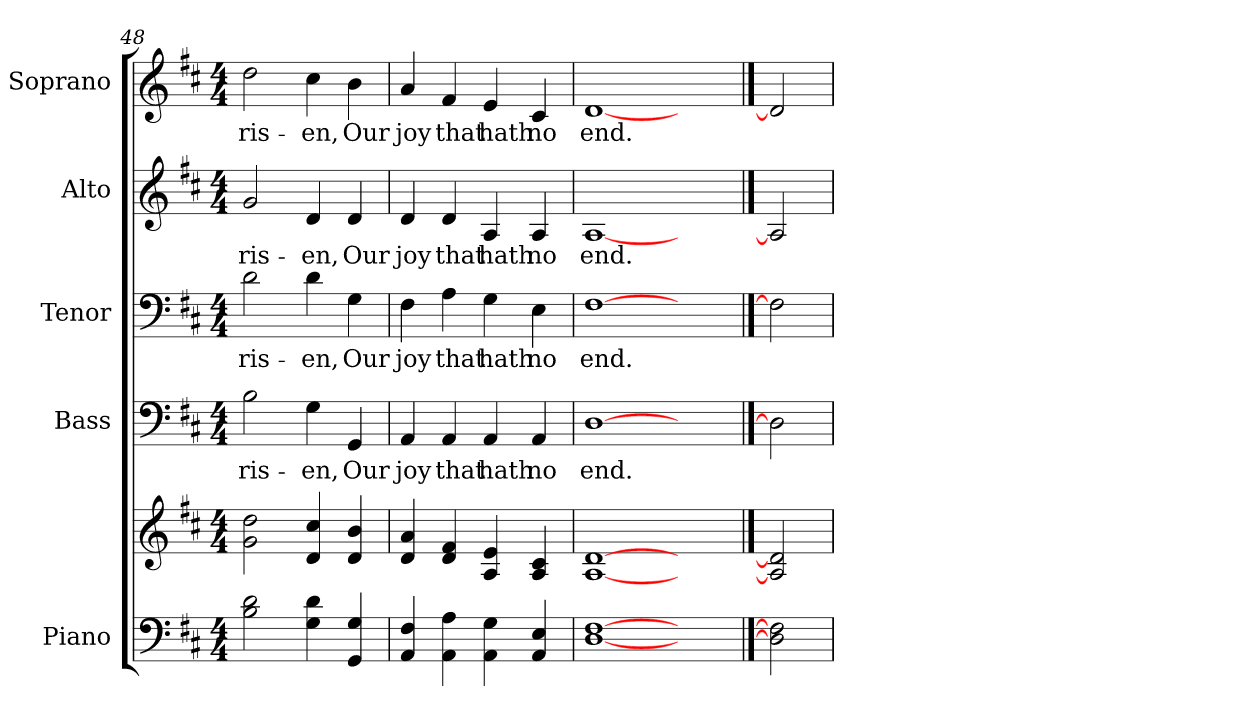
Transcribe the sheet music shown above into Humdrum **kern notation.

**kern	**kern	**kern	**text	**kern	**text	**kern	**text	**kern	**text
*part5	*part5	*part4	*part4	*part3	*part3	*part2	*part2	*part1	*part1
*staff6	*staff5	*staff4	*staff4	*staff3	*staff3	*staff2	*staff2	*staff1	*staff1
*I"Piano	*	*I"Bass	*	*I"Tenor	*	*I"Alto	*	*I"Soprano	*
*I'Pno.	*	*I'B.	*	*I'T.	*	*I'A.	*	*I'S.	*
*clefF4	*clefG2	*clefF4	*	*clefF4	*	*clefG2	*	*clefG2	*
*k[f#c#]	*k[f#c#]	*k[f#c#]	*	*k[f#c#]	*	*k[f#c#]	*	*k[f#c#]	*
*D:	*D:	*D:	*	*D:	*	*D:	*	*D:	*
*M4/4	*M4/4	*M4/4	*	*M4/4	*	*M4/4	*	*M4/4	*
=48	=48	=48	=48	=48	=48	=48	=48	=48	=48
!	!	!	!LO:LY:b:color=#000000	!	!	!	!	!	!
!	!	!	!	!	!LO:LY:b:color=#000000	!	!	!	!
!	!	!	!	!	!	!	!LO:LY:b:color=#000000	!	!
!	!	!	!	!	!	!	!	!	!LO:LY:b:color=#000000
2Bi\ 2di	2gi\ 2ddi	2Bi\	ris-	2di\	ris-	2gi/	ris-	2ddi\	ris-
!	!	!	!LO:LY:b:color=#000000	!	!	!	!	!	!
!	!	!	!	!	!LO:LY:b:color=#000000	!	!	!	!
!	!	!	!	!	!	!	!LO:LY:b:color=#000000	!	!
!	!	!	!	!	!	!	!	!	!LO:LY:b:color=#000000
4Gi\ 4di	4di/ 4cc#i	4Gi\	-en,	4di\	-en,	4di/	-en,	4cc#i\	-en,
!	!	!	!LO:LY:b:color=#000000	!	!	!	!	!	!
!	!	!	!	!	!LO:LY:b:color=#000000	!	!	!	!
!	!	!	!	!	!	!	!LO:LY:b:color=#000000	!	!
!	!	!	!	!	!	!	!	!	!LO:LY:b:color=#000000
4GGi/ 4Gi	4di/ 4bi	4GGi/	Our	4Gi\	Our	4di/	Our	4bi\	Our
!!LO:PB:g=z
=49	=49	=49	=49	=49	=49	=49	=49	=49	=49
!	!	!	!LO:LY:b:color=#000000	!	!	!	!	!	!
!	!	!	!	!	!LO:LY:b:color=#000000	!	!	!	!
!	!	!	!	!	!	!	!LO:LY:b:color=#000000	!	!
!	!	!	!	!	!	!	!	!	!LO:LY:b:color=#000000
4AAi/ 4F#i	4di/ 4ai	4AAi/	joy	4F#i\	joy	4di/	joy	4ai/	joy
!	!	!	!LO:LY:b:color=#000000	!	!	!	!	!	!
!	!	!	!	!	!LO:LY:b:color=#000000	!	!	!	!
!	!	!	!	!	!	!	!LO:LY:b:color=#000000	!	!
!	!	!	!	!	!	!	!	!	!LO:LY:b:color=#000000
4AAi\ 4Ai	4di/ 4f#i	4AAi/	that	4Ai\	that	4di/	that	4f#i/	that
!	!	!	!LO:LY:b:color=#000000	!	!	!	!	!	!
!	!	!	!	!	!LO:LY:b:color=#000000	!	!	!	!
!	!	!	!	!	!	!	!LO:LY:b:color=#000000	!	!
!	!	!	!	!	!	!	!	!	!LO:LY:b:color=#000000
4AAi\ 4Gi	4Ai/ 4ei	4AAi/	hath	4Gi\	hath	4Ai/	hath	4ei/	hath
!	!	!	!LO:LY:b:color=#000000	!	!	!	!	!	!
!	!	!	!	!	!LO:LY:b:color=#000000	!	!	!	!
!	!	!	!	!	!	!	!LO:LY:b:color=#000000	!	!
!	!	!	!	!	!	!	!	!	!LO:LY:b:color=#000000
4AAi/ 4Ei	4Ai/ 4c#i	4AAi/	no	4Ei\	no	4Ai/	no	4c#i/	no
=50	=50	=50	=50	=50	=50	=50	=50	=50	=50
!	!	!	!LO:LY:b:color=#000000	!	!	!	!	!	!
!	!	!	!	!	!LO:LY:b:color=#000000	!	!	!	!
!	!	!	!	!	!	!	!LO:LY:b:color=#000000	!	!
!	!	!	!	!	!	!	!	!	!LO:LY:b:color=#000000
[1Di [1F#i	[1Ai [1di	[1Di	end.	[1F#i	end.	[1Ai	end.	[1di	end.
2ryy	2ryy	2ryy	.	2ryy	.	2ryy	.	2ryy	.
==51	==51	==51	==51	==51	==51	==51	==51	==51	==51
2Di] 2F#i]	2Ai] 2di]	2Di]	.	2F#i]	.	2Ai]	.	2di]	.
=	=	=	=	=	=	=	=	=	=
*-	*-	*-	*-	*-	*-	*-	*-	*-	*-
